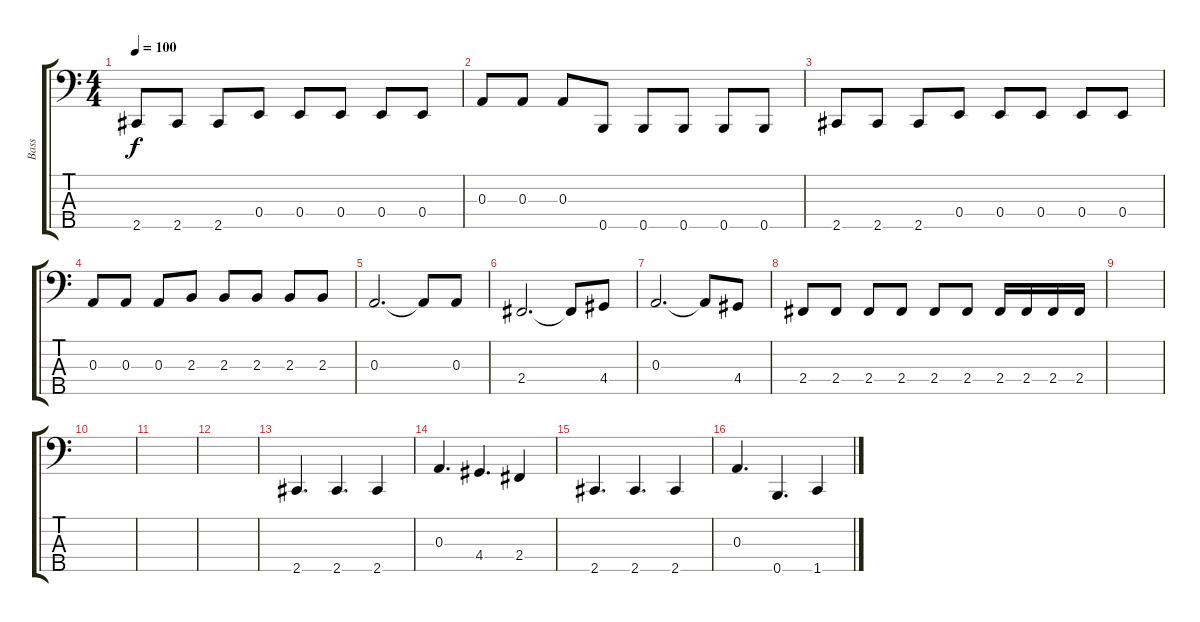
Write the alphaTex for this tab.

\track ("Bass" "Bass") {instrument electricbassfinger}
\staff {score tabs}
\tuning (G2 D2 A1 E1 B0) {hide}
\ts (4 4)
\tempo 100
\clef f4
\ks c
2.5.8{dy f} 2.5.8 2.5.8 0.4.8 0.4.8 0.4.8 0.4.8 0.4.8 |
0.3.8 0.3.8 0.3.8 0.5.8 0.5.8 0.5.8 0.5.8 0.5.8 |
2.5.8 2.5.8 2.5.8 0.4.8 0.4.8 0.4.8 0.4.8 0.4.8 |
0.3.8 0.3.8 0.3.8 2.3.8 2.3.8 2.3.8 2.3.8 2.3.8 |
0.3.2{d} 0.3{t}.8 0.3.8 |
2.4.2{d} 2.4{t}.8 4.4.8 |
0.3.2{d} 0.3{t}.8 4.4.8 |
2.4.8 2.4.8 2.4.8 2.4.8 2.4.8 2.4.8 2.4.16 2.4.16 2.4.16 2.4.16 |
|
|
|
|
2.5.4{d} 2.5.4{d} 2.5.4 |
0.3.4{d} 4.4.4{d} 2.4.4 |
2.5.4{d} 2.5.4{d} 2.5.4 |
0.3.4{d} 0.5.4{d} 1.5.4
